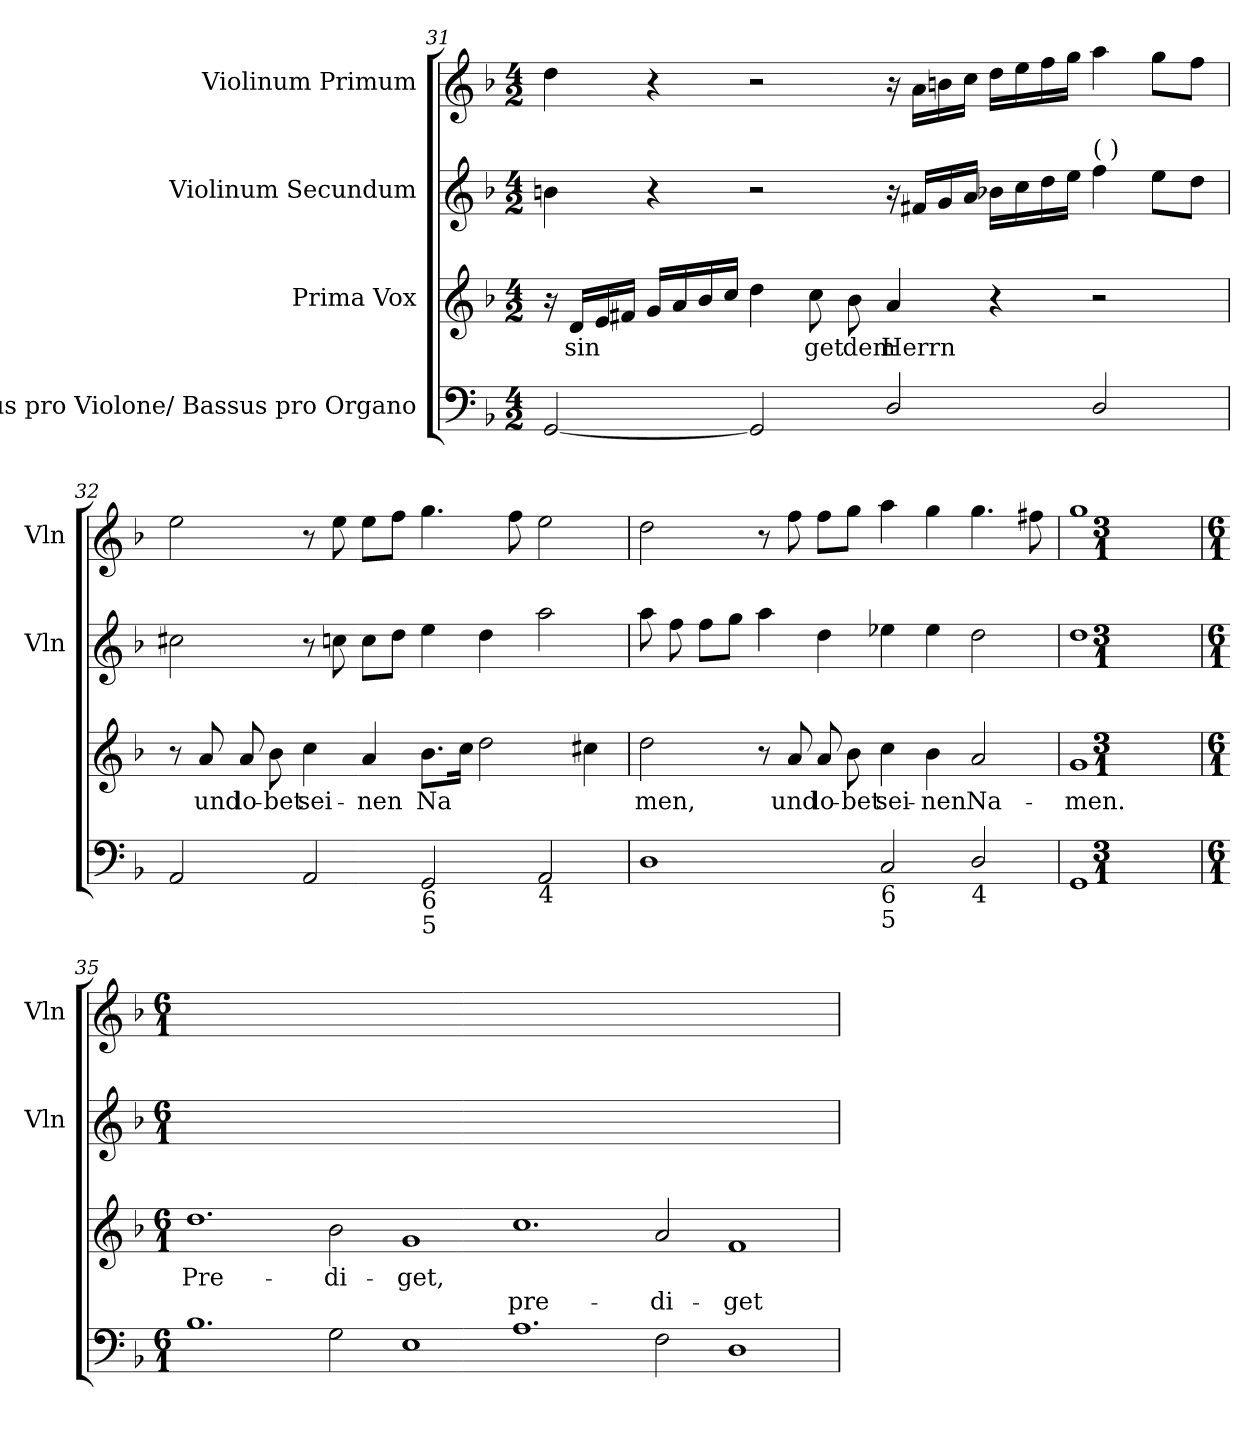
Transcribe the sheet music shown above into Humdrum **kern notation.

**kern	**kern	**text	**text	**kern	**kern
*part4	*part3	*part3	*part3	*part2	*part1
*staff4	*staff3	*staff3	*staff3	*staff2	*staff1
*I"Bassus pro Violone/ Bassus pro Organo	*I"Prima Vox	*	*	*I"Violinum Secundum	*I"Violinum Primum
*	*	*	*	*I'Vln	*I'Vln
*clefF4	*clefG2	*	*	*clefG2	*clefG2
*k[b-]	*k[b-]	*	*	*k[b-]	*k[b-]
*F:	*F:	*	*	*F:	*F:
*M4/2	*M4/2	*	*	*M4/2	*M4/2
=31	=31	=31	=31	=31	=31
[2GG	16r	.	.	4bn	4dd
!	!	!LO:LY:b	!	!	!
.	16dLL	sin	.	.	.
.	16e	.	.	.	.
.	16f#XJJ	.	.	.	.
.	16gLL	.	.	4r	4r
.	16a	.	.	.	.
.	16b-	.	.	.	.
.	16ccJJ	.	.	.	.
2GG]	4dd	.	.	2r	2r
!	!	!LO:LY:b	!	!	!
.	8cc	get	.	.	.
!	!	!LO:LY:b	!	!	!
.	8b-	dem	.	.	.
!	!	!LO:LY:b	!	!	!
2D/	4a	Herrn	.	16r	16r
.	.	.	.	16f#XLL	16aLL
.	.	.	.	16g	16bn
.	.	.	.	16aJJ	16ccJJ
.	4r	.	.	16b-XLL	16ddLL
.	.	.	.	16cc	16ee
.	.	.	.	16dd	16ff
.	.	.	.	16eeJJ	16ggJJ
!	!	!	!	!LO:TX:a:t=(  )	!
2D/	2r	.	.	4ff	4aa
.	.	.	.	8eeL	8ggL
.	.	.	.	8ddJ	8ffJ
!!LO:LB:g=z
=32	=32	=32	=32	=32	=32
2AA	8r	.	.	2cc#X	2ee
!	!	!LO:LY:b	!	!	!
.	8a	und	.	.	.
!	!	!LO:LY:b	!	!	!
.	8a	lo-	.	.	.
!	!	!LO:LY:b	!	!	!
.	8b-	-bet	.	.	.
!	!	!LO:LY:b	!	!	!
2AA	4cc	sei-	.	8r	8r
.	.	.	.	8ccn	8ee
!	!	!LO:LY:b	!	!	!
.	4a	-nen	.	8ccL	8eeL
.	.	.	.	8ddJ	8ffJ
!LO:TX:b:t=6	!	!	!	!	!
!LO:TX:b:t=5	!	!	!	!	!
!	!	!LO:LY:b	!	!	!
2GG	8.b-L	Na	.	4ee	4.gg
.	16ccJ	.	.	.	.
.	2dd	.	.	4dd	.
.	.	.	.	.	8ff
!LO:TX:b:t=4	!	!	!	!	!
2AA	.	.	.	2aa	2ee
.	4cc#X	.	.	.	.
=33	=33	=33	=33	=33	=33
!	!	!LO:LY:b	!	!	!
1D	2dd	men,	.	8aa	2dd
.	.	.	.	8ff	.
.	.	.	.	8ffL	.
.	.	.	.	8ggJ	.
.	8r	.	.	4aa	8r
!	!	!LO:LY:b	!	!	!
.	8a	und	.	.	8ff
!	!	!LO:LY:b	!	!	!
.	8a	lo-	.	4dd	8ffL
!	!	!LO:LY:b	!	!	!
.	8b-	-bet	.	.	8ggJ
!LO:TX:b:t=6	!	!	!	!	!
!LO:TX:b:t=5	!	!	!	!	!
!	!	!LO:LY:b	!	!	!
2C	4cc	sei-	.	4ee-X	4aa
!	!	!LO:LY:b	!	!	!
.	4b-	-nen	.	4ee-	4gg
!LO:TX:b:t=4	!	!	!	!	!
!	!	!LO:LY:b	!	!	!
2D/	2a	Na-	.	2dd	4.gg
.	.	.	.	.	8ff#X
=34	=34	=34	=34	=34	=34
!	!	!LO:LY:b	!	!	!
1GG	1g	-men.	.	1dd	1gg
*M3/1	*M3/1	*	*	*M3/1	*M3/1
!!LO:LB:g=z
=35	=35	=35	=35	=35	=35
*M6/1	*M6/1	*	*	*M6/1	*M6/1
!	!	!LO:LY:b	!	!	!
1.B-	1.dd	Pre-	.	00.ryy	00.ryy
!	!	!LO:LY:b	!	!	!
2G	2b-	-di-	.	.	.
!	!	!LO:LY:b	!	!	!
1E	1g	-get,	.	.	.
!	!	!	!LO:LY:b	!	!
1.A	1.cc	.	pre-	.	.
!	!	!	!LO:LY:b	!	!
2F	2a	.	-di-	.	.
!	!	!	!LO:LY:b	!	!
1D	1f	.	-get	.	.
=	=	=	=	=	=
*-	*-	*-	*-	*-	*-
